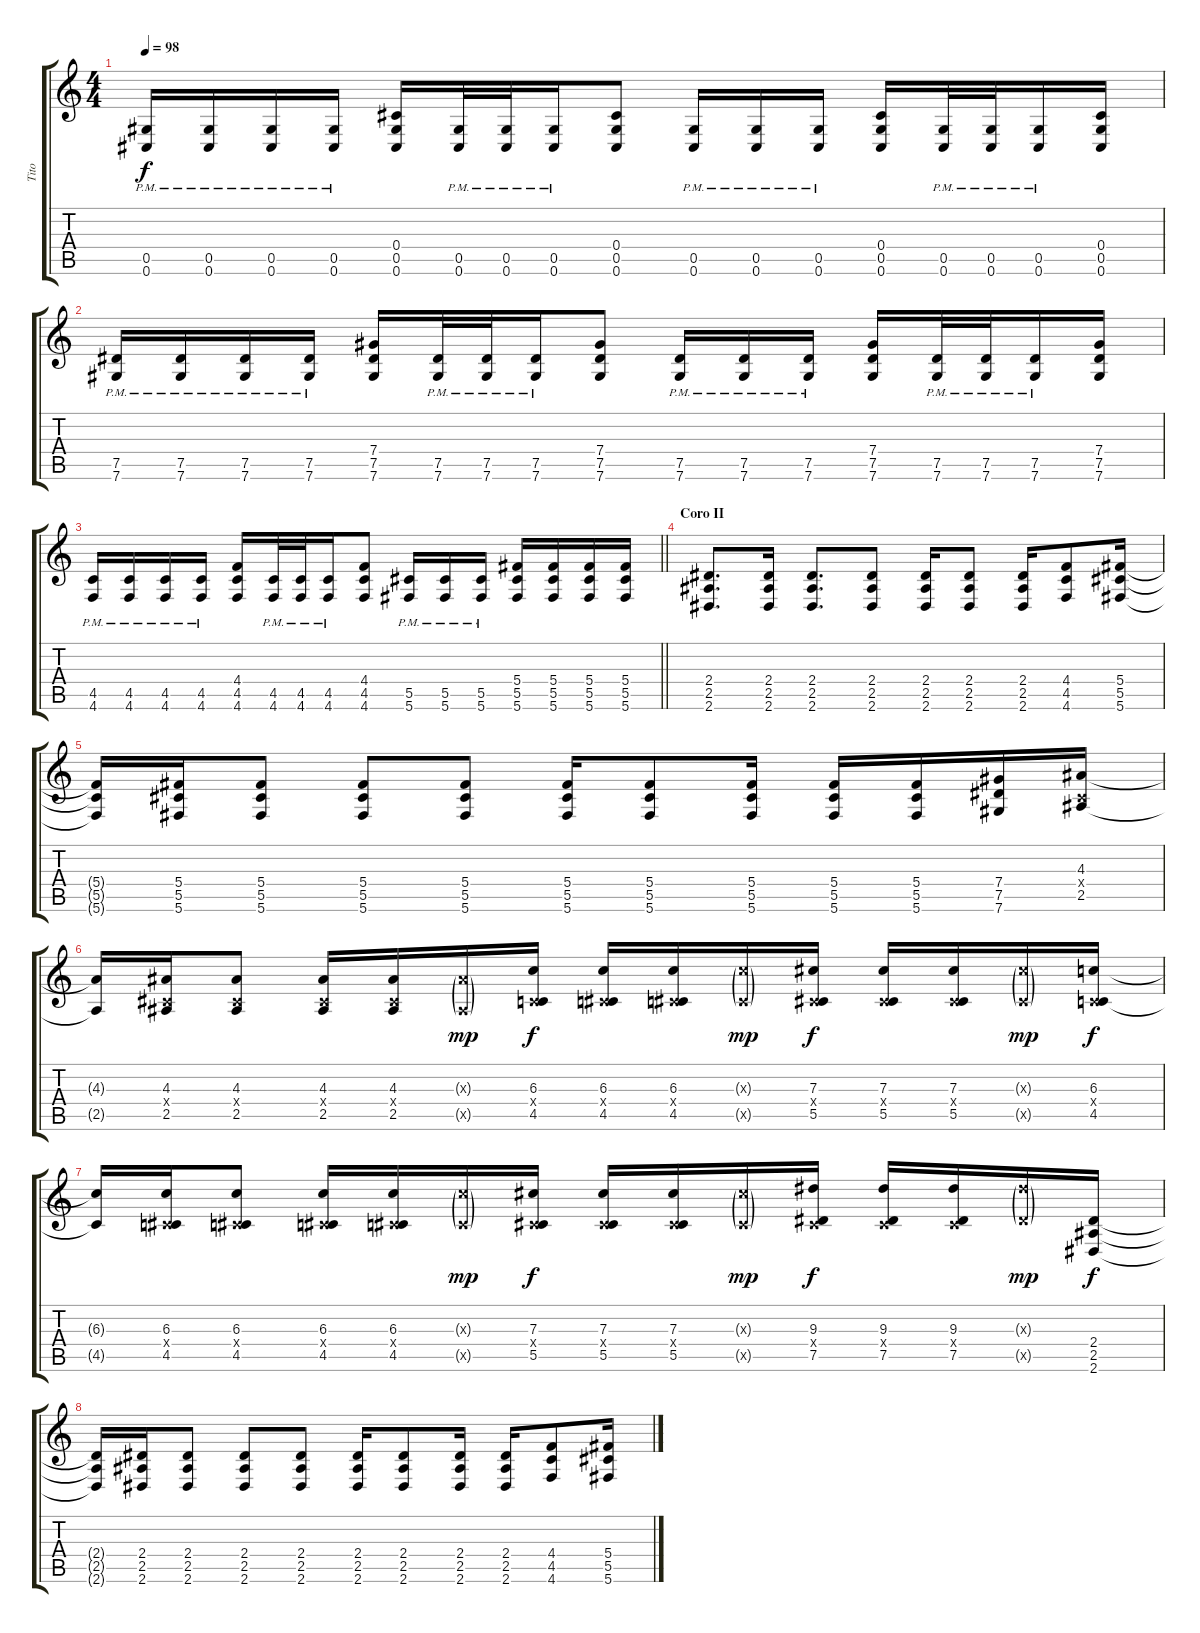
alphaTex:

\track ("Tito" "Tito") {instrument distortionguitar}
\staff {score tabs}
\tuning (Eb4 Bb3 Gb3 Db3 Ab2 Db2) {hide}
\ts (4 4)
\tempo 98
\clef g2
\ks c
(0.5{pm} 0.6{pm}).16{dy f} (0.5{pm} 0.6{pm}).16 (0.5{pm} 0.6{pm}).16 (0.5{pm} 0.6{pm}).16 (0.4 0.5 0.6).16 (0.5{pm} 0.6{pm}).32 (0.5{pm} 0.6{pm}).32 (0.5{pm} 0.6{pm}).16 (0.4 0.5 0.6).8 (0.5{pm} 0.6{pm}).16 (0.5{pm} 0.6{pm}).16 (0.5{pm} 0.6{pm}).16 (0.4 0.5 0.6).16 (0.5{pm} 0.6{pm}).32 (0.5{pm} 0.6{pm}).32 (0.5{pm} 0.6{pm}).16 (0.4 0.5 0.6).16 |
(7.5{pm} 7.6{pm}).16 (7.5{pm} 7.6{pm}).16 (7.5{pm} 7.6{pm}).16 (7.5{pm} 7.6{pm}).16 (7.4 7.5 7.6).16 (7.5{pm} 7.6{pm}).32 (7.5{pm} 7.6{pm}).32 (7.5{pm} 7.6{pm}).16 (7.4 7.5 7.6).8 (7.5{pm} 7.6{pm}).16 (7.5{pm} 7.6{pm}).16 (7.5{pm} 7.6{pm}).16 (7.4 7.5 7.6).16 (7.5{pm} 7.6{pm}).32 (7.5{pm} 7.6{pm}).32 (7.5{pm} 7.6{pm}).16 (7.4 7.5 7.6).16 |
\barLineRight lightlight
(4.5{pm} 4.6{pm}).16 (4.5{pm} 4.6{pm}).16 (4.5{pm} 4.6{pm}).16 (4.5{pm} 4.6{pm}).16 (4.4 4.5 4.6).16 (4.5{pm} 4.6{pm}).32 (4.5{pm} 4.6{pm}).32 (4.5{pm} 4.6{pm}).16 (4.4 4.5 4.6).8 (5.5{pm} 5.6{pm}).16 (5.5{pm} 5.6{pm}).16 (5.5{pm} 5.6{pm}).16 (5.4 5.5 5.6).16 (5.4 5.5 5.6).16 (5.4 5.5 5.6).16 (5.4 5.5 5.6).16 |
\section ("" "Coro II")
(2.4 2.5 2.6).8{d} (2.4 2.5 2.6).16 (2.4 2.5 2.6).8{d} (2.4 2.5 2.6).8 (2.4 2.5 2.6).16 (2.4 2.5 2.6).8 (2.4 2.5 2.6).16 (4.4 4.5 4.6).8 (5.4 5.5 5.6).16 |
(5.4{t} 5.5{t} 5.6{t}).16 (5.4 5.5 5.6).16 (5.4 5.5 5.6).8 (5.4 5.5 5.6).8 (5.4 5.5 5.6).8 (5.4 5.5 5.6).16 (5.4 5.5 5.6).8 (5.4 5.5 5.6).16 (5.4 5.5 5.6).16 (5.4 5.5 5.6).16 (7.4 7.5 7.6).16 (4.3 0.4{x} 2.5).16 |
(4.3{t} 2.5{t}).16 (4.3 0.4{x} 2.5).16 (4.3 0.4{x} 2.5).8 (4.3 0.4{x} 2.5).16 (4.3 0.4{x} 2.5).16 (4.3{g x} 2.5{g x}).16{dy mp} (6.3 0.4{x} 4.5).16{dy f} (6.3 0.4{x} 4.5).16 (6.3 0.4{x} 4.5).16 (6.3{g x} 4.5{g x}).16{dy mp} (7.3 0.4{x} 5.5).16{dy f} (7.3 0.4{x} 5.5).16 (7.3 0.4{x} 5.5).16 (7.3{g x} 5.5{g x}).16{dy mp} (6.3 0.4{x} 4.5).16{dy f} |
(6.3{t} 4.5{t}).16 (6.3 0.4{x} 4.5).16 (6.3 0.4{x} 4.5).8 (6.3 0.4{x} 4.5).16 (6.3 0.4{x} 4.5).16 (6.3{g x} 4.5{g x}).16{dy mp} (7.3 0.4{x} 5.5).16{dy f} (7.3 0.4{x} 5.5).16 (7.3 0.4{x} 5.5).16 (7.3{g x} 5.5{g x}).16{dy mp} (9.3 0.4{x} 7.5).16{dy f} (9.3 0.4{x} 7.5).16 (9.3 0.4{x} 7.5).16 (9.3{g x} 7.5{g x}).16{dy mp} (2.4 2.5 2.6).16{dy f} |
(2.4{t} 2.5{t} 2.6{t}).16 (2.4 2.5 2.6).16 (2.4 2.5 2.6).8 (2.4 2.5 2.6).8 (2.4 2.5 2.6).8 (2.4 2.5 2.6).16 (2.4 2.5 2.6).8 (2.4 2.5 2.6).16 (2.4 2.5 2.6).16 (4.4 4.5 4.6).8 (5.4 5.5 5.6).16
